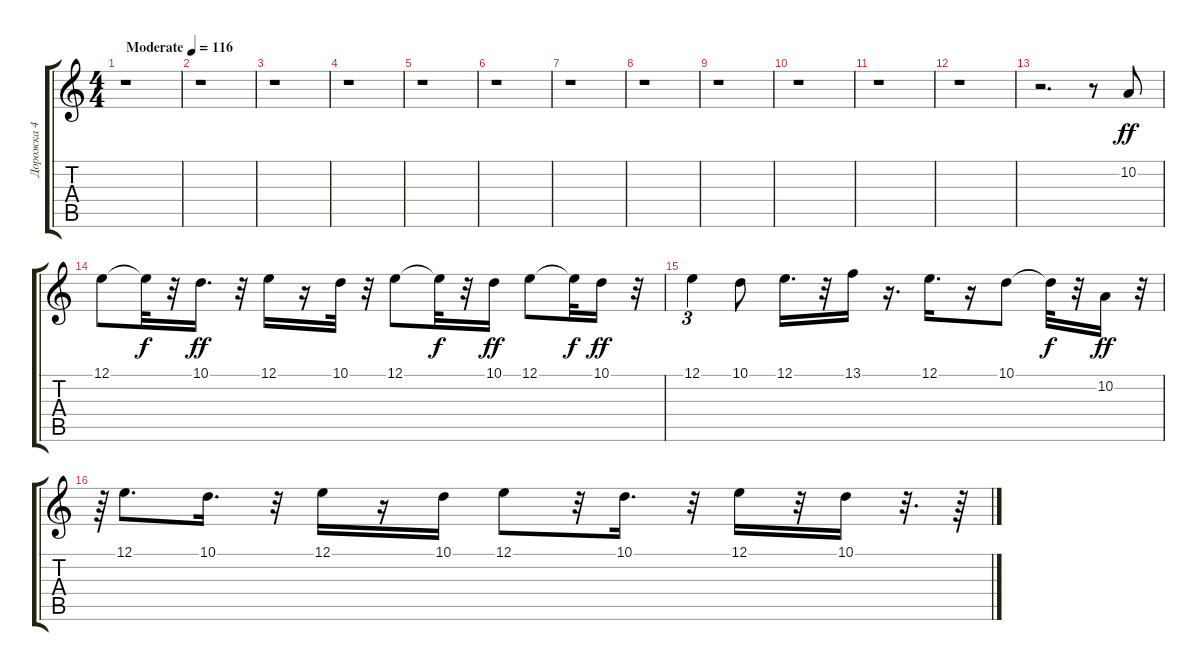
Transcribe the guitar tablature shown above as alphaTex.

\track ("Дорожка 4" "Дорожка 4") {instrument flute}
\staff {score tabs}
\tuning (E4 B3 G3 D3 A2 E2) {hide}
\ts (4 4)
\tempo (116 "Moderate")
\clef g2
\ks c
r.1{dy ff instrument flute} |
r.1 |
r.1 |
r.1 |
r.1 |
r.1 |
r.1 |
r.1 |
r.1 |
r.1 |
r.1 |
r.1 |
r.2{d} r.8 10.2.8 |
12.1.8 12.1{t}.32{dy f} r.32 10.1.16{d dy ff} r.32 12.1.16 r.16 10.1.32 r.32 12.1.8 12.1{t}.32{dy f} r.32 10.1.16{dy ff} 12.1.8 12.1{t}.32{dy f} 10.1.16{dy ff} r.32 |
12.1.4{tu (3 2)} 10.1.8 12.1.16{d} r.32 13.1.16 r.16{d} 12.1.16{d} r.16 10.1.8 10.1{t}.32{dy f} r.32 10.2.16{dy ff} r.32{tu (3 2)} |
r.64{tu (3 2)} 12.1.8{d} 10.1.16{d} r.32 12.1.16 r.16 10.1.16 12.1.8 r.32 10.1.16{d} r.32 12.1.16 r.32 10.1.16 r.32{d} r.64
